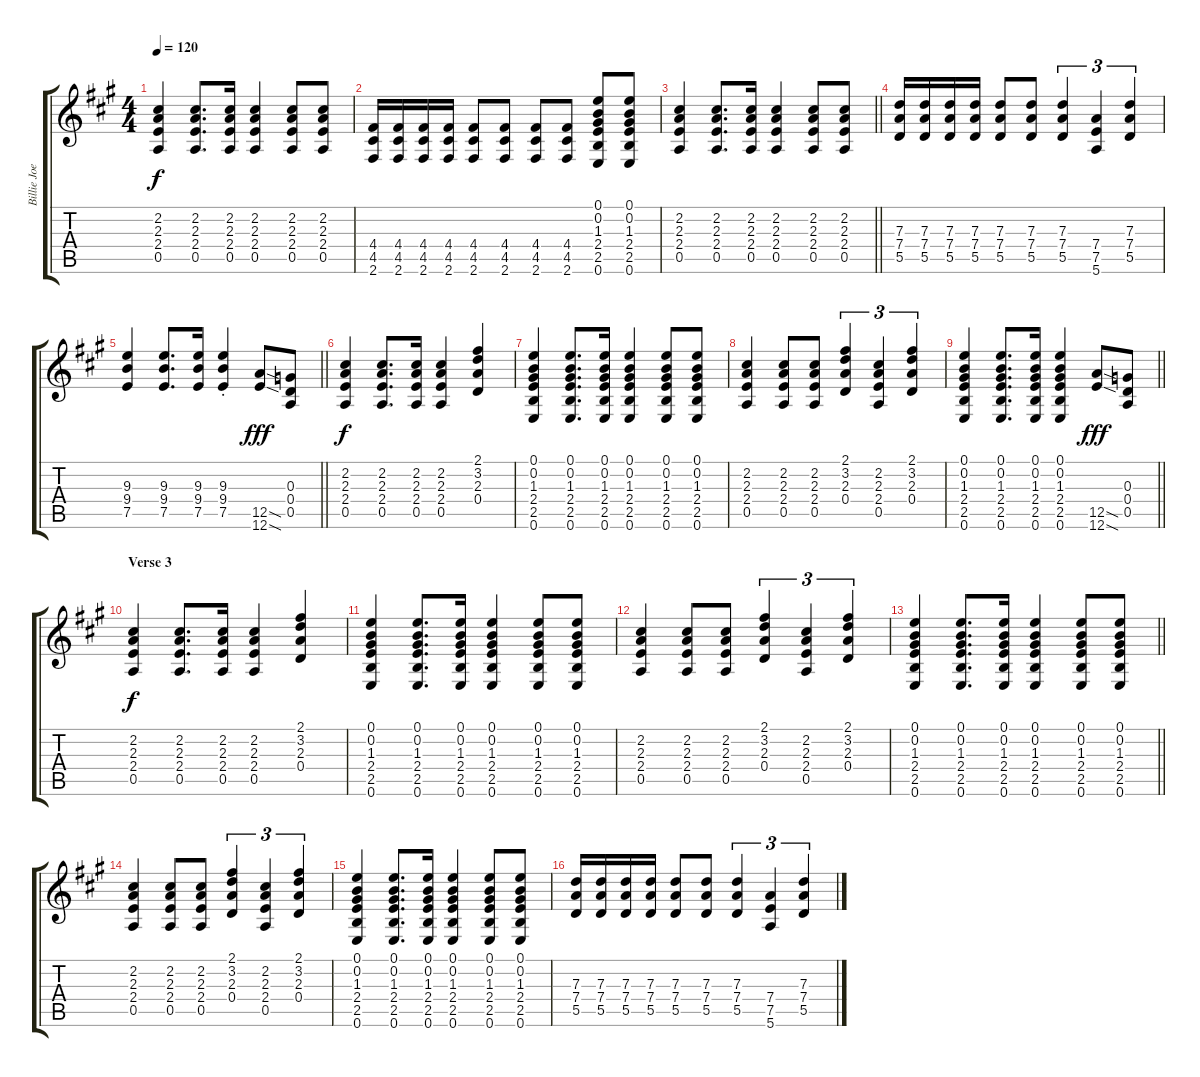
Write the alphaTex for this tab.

\track ("Billie Joe Armstrong (Rhthym Guitar)" "Billie Joe") {instrument distortionguitar}
\staff {score tabs}
\tuning (E4 B3 G3 D3 A2 E2) {hide}
\ts (4 4)
\tempo 120
\clef g2
\ks a
(2.2 2.3 2.4 0.5).4{dy f} (2.2 2.3 2.4 0.5).8{d} (2.2 2.3 2.4 0.5).16 (2.2 2.3 2.4 0.5).4 (2.2 2.3 2.4 0.5).8 (2.2 2.3 2.4 0.5).8 |
(4.4 4.5 2.6).16 (4.4 4.5 2.6).16 (4.4 4.5 2.6).16 (4.4 4.5 2.6).16 (4.4 4.5 2.6).8 (4.4 4.5 2.6).8 (4.4 4.5 2.6).8 (4.4 4.5 2.6).8 (0.1 0.2 1.3 2.4 2.5 0.6).8 (0.1 0.2 1.3 2.4 2.5 0.6).8 |
\barLineRight lightlight
(2.2 2.3 2.4 0.5).4 (2.2 2.3 2.4 0.5).8{d} (2.2 2.3 2.4 0.5).16 (2.2 2.3 2.4 0.5).4 (2.2 2.3 2.4 0.5).8 (2.2 2.3 2.4 0.5).8 |
(7.3 7.4 5.5).16 (7.3 7.4 5.5).16 (7.3 7.4 5.5).16 (7.3 7.4 5.5).16 (7.3 7.4 5.5).8 (7.3 7.4 5.5).8 (7.3 7.4 5.5).4{tu (3 2)} (7.4 7.5 5.6).4{tu (3 2)} (7.3 7.4 5.5).4{tu (3 2)} |
\barLineRight lightlight
(9.3 9.4 7.5).4 (9.3 9.4 7.5).8{d} (9.3 9.4 7.5).16 (9.3{st} 9.4{st} 7.5{st}).4 (12.5{sod} 12.6{sod}).8{dy fff} (0.3 0.4 0.5).8 |
(2.2 2.3 2.4 0.5).4{dy f} (2.2 2.3 2.4 0.5).8{d} (2.2 2.3 2.4 0.5).16 (2.2 2.3 2.4 0.5).4 (2.1 3.2 2.3 0.4).4 |
(0.1 0.2 1.3 2.4 2.5 0.6).4 (0.1 0.2 1.3 2.4 2.5 0.6).8{d} (0.1 0.2 1.3 2.4 2.5 0.6).16 (0.1 0.2 1.3 2.4 2.5 0.6).4 (0.1 0.2 1.3 2.4 2.5 0.6).8 (0.1 0.2 1.3 2.4 2.5 0.6).8 |
(2.2 2.3 2.4 0.5).4 (2.2 2.3 2.4 0.5).8 (2.2 2.3 2.4 0.5).8 (2.1 3.2 2.3 0.4).4{tu (3 2)} (2.2 2.3 2.4 0.5).4{tu (3 2)} (2.1 3.2 2.3 0.4).4{tu (3 2)} |
\barLineRight lightlight
(0.1 0.2 1.3 2.4 2.5 0.6).4 (0.1 0.2 1.3 2.4 2.5 0.6).8{d} (0.1 0.2 1.3 2.4 2.5 0.6).16 (0.1 0.2 1.3 2.4 2.5 0.6).4 (12.5{sod} 12.6{sod}).8{dy fff} (0.3 0.4 0.5).8 |
\section ("" "Verse 3")
(2.2 2.3 2.4 0.5).4{dy f} (2.2 2.3 2.4 0.5).8{d} (2.2 2.3 2.4 0.5).16 (2.2 2.3 2.4 0.5).4 (2.1 3.2 2.3 0.4).4 |
(0.1 0.2 1.3 2.4 2.5 0.6).4 (0.1 0.2 1.3 2.4 2.5 0.6).8{d} (0.1 0.2 1.3 2.4 2.5 0.6).16 (0.1 0.2 1.3 2.4 2.5 0.6).4 (0.1 0.2 1.3 2.4 2.5 0.6).8 (0.1 0.2 1.3 2.4 2.5 0.6).8 |
(2.2 2.3 2.4 0.5).4 (2.2 2.3 2.4 0.5).8 (2.2 2.3 2.4 0.5).8 (2.1 3.2 2.3 0.4).4{tu (3 2)} (2.2 2.3 2.4 0.5).4{tu (3 2)} (2.1 3.2 2.3 0.4).4{tu (3 2)} |
\barLineRight lightlight
(0.1 0.2 1.3 2.4 2.5 0.6).4 (0.1 0.2 1.3 2.4 2.5 0.6).8{d} (0.1 0.2 1.3 2.4 2.5 0.6).16 (0.1 0.2 1.3 2.4 2.5 0.6).4 (0.1 0.2 1.3 2.4 2.5 0.6).8 (0.1 0.2 1.3 2.4 2.5 0.6).8 |
(2.2 2.3 2.4 0.5).4 (2.2 2.3 2.4 0.5).8 (2.2 2.3 2.4 0.5).8 (2.1 3.2 2.3 0.4).4{tu (3 2)} (2.2 2.3 2.4 0.5).4{tu (3 2)} (2.1 3.2 2.3 0.4).4{tu (3 2)} |
(0.1 0.2 1.3 2.4 2.5 0.6).4 (0.1 0.2 1.3 2.4 2.5 0.6).8{d} (0.1 0.2 1.3 2.4 2.5 0.6).16 (0.1 0.2 1.3 2.4 2.5 0.6).4 (0.1 0.2 1.3 2.4 2.5 0.6).8 (0.1 0.2 1.3 2.4 2.5 0.6).8 |
(7.3 7.4 5.5).16 (7.3 7.4 5.5).16 (7.3 7.4 5.5).16 (7.3 7.4 5.5).16 (7.3 7.4 5.5).8 (7.3 7.4 5.5).8 (7.3 7.4 5.5).4{tu (3 2)} (7.4 7.5 5.6).4{tu (3 2)} (7.3 7.4 5.5).4{tu (3 2)}
